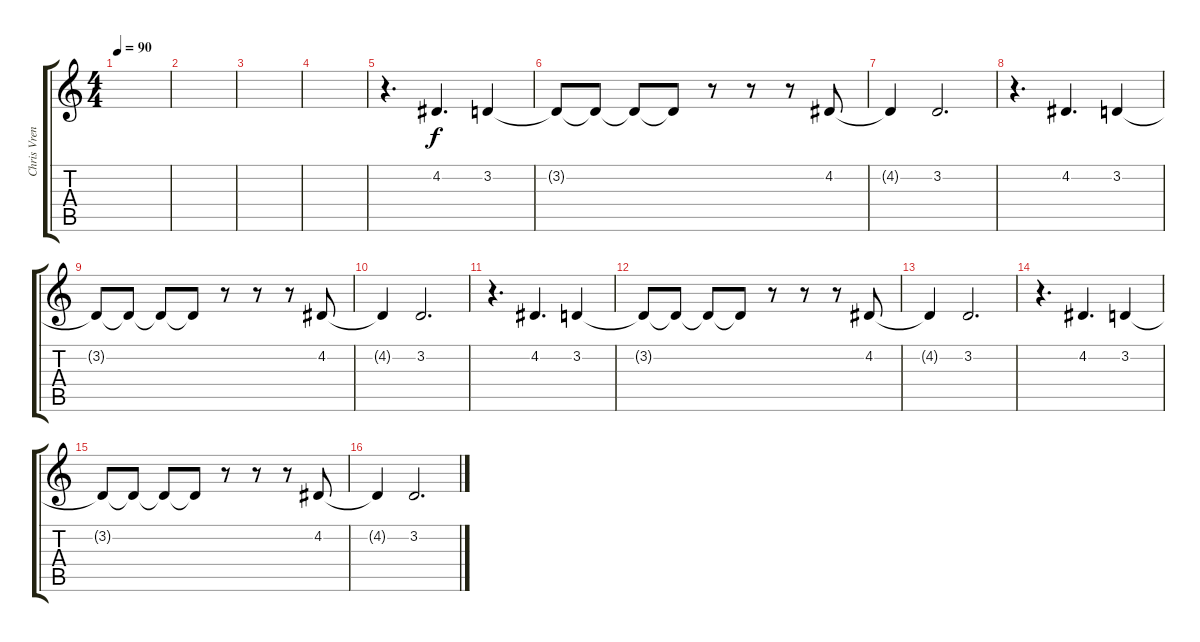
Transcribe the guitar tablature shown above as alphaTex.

\track ("Chris Vrenna" "Chris Vren") {instrument pad8sweep}
\staff {score tabs}
\tuning (E4 B3 G3 D3 A2 D2) {hide}
\ts (4 4)
\tempo 90
\clef g2
\ks c
|
|
|
|
r.4{d} 4.2.4{d} 3.2.4 |
3.2{t}.8 3.2{t}.8 3.2{t}.8 3.2{t}.8 r.8 r.8 r.8 4.2.8 |
4.2{t}.4 3.2.2{d} |
r.4{d} 4.2.4{d} 3.2.4 |
3.2{t}.8 3.2{t}.8 3.2{t}.8 3.2{t}.8 r.8 r.8 r.8 4.2.8 |
4.2{t}.4 3.2.2{d} |
r.4{d} 4.2.4{d} 3.2.4 |
3.2{t}.8 3.2{t}.8 3.2{t}.8 3.2{t}.8 r.8 r.8 r.8 4.2.8 |
4.2{t}.4 3.2.2{d} |
r.4{d} 4.2.4{d} 3.2.4 |
3.2{t}.8 3.2{t}.8 3.2{t}.8 3.2{t}.8 r.8 r.8 r.8 4.2.8 |
4.2{t}.4 3.2.2{d}
